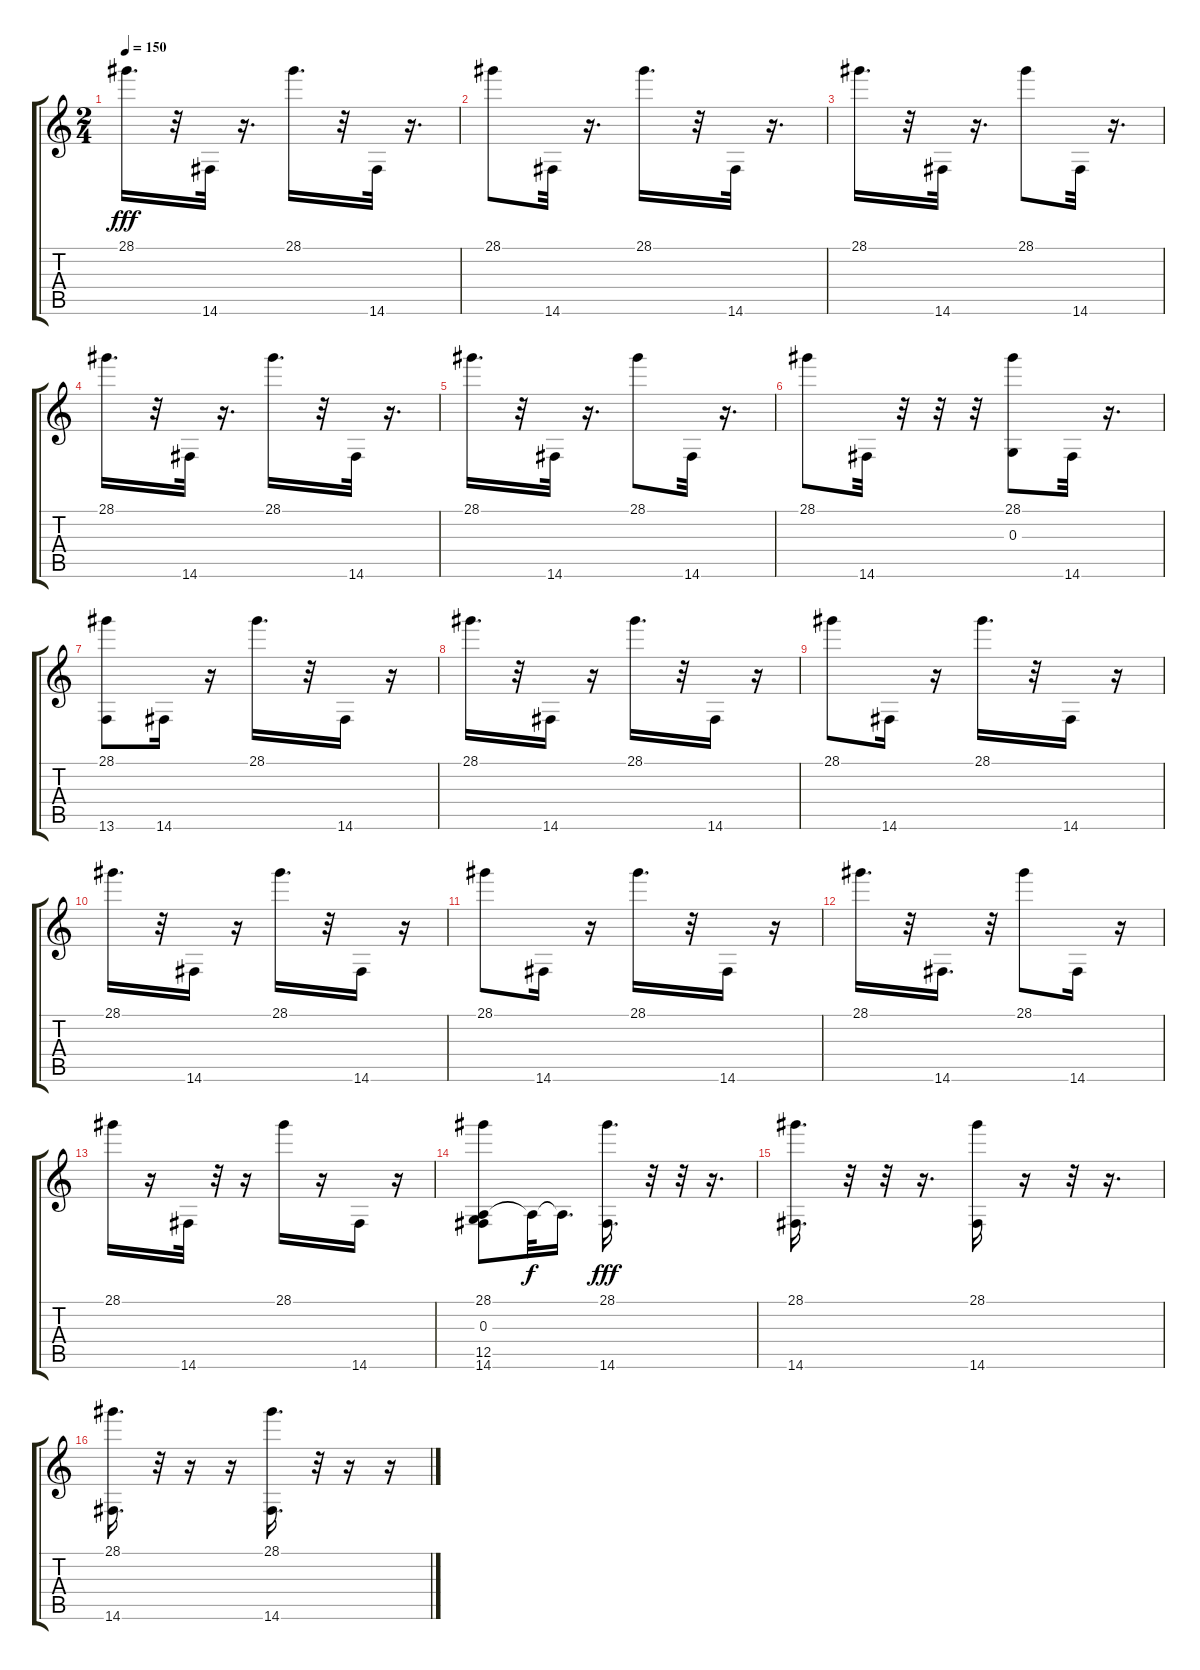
\track "" {instrument acousticgrandpiano}
\staff {score tabs}
\tuning (E4 B3 G3 D3 A2 E2) {hide}
\ts (2 4)
\tempo 150
\clef g2
\ks c
28.1.16{d dy fff} r.32 14.6.32 r.16{d} 28.1.16{d} r.32 14.6.32 r.16{d} |
28.1.8 14.6.32 r.16{d} 28.1.16{d} r.32 14.6.32 r.16{d} |
28.1.16{d} r.32 14.6.32 r.16{d} 28.1.8 14.6.32 r.16{d} |
28.1.16{d} r.32 14.6.32 r.16{d} 28.1.16{d} r.32 14.6.32 r.16{d} |
28.1.16{d} r.32 14.6.32 r.16{d} 28.1.8 14.6.32 r.16{d} |
28.1.8 14.6.32 r.32 r.32 r.32 (28.1 0.3).8 14.6.32 r.16{d} |
(28.1 13.6).8 14.6.16 r.16 28.1.16{d} r.32 14.6.16 r.16 |
28.1.16{d} r.32 14.6.16 r.16 28.1.16{d} r.32 14.6.16 r.16 |
28.1.8 14.6.16 r.16 28.1.16{d} r.32 14.6.16 r.16 |
28.1.16{d} r.32 14.6.16 r.16 28.1.16{d} r.32 14.6.16 r.16 |
28.1.8 14.6.16 r.16 28.1.16{d} r.32 14.6.16 r.16 |
28.1.16{d} r.32 14.6.16{d} r.32 28.1.8 14.6.16 r.16 |
28.1.16 r.16 14.6.32 r.32 r.16 28.1.16 r.16 14.6.16 r.16 |
(28.1 0.3 12.5 14.6).8 12.5{t}.32{dy f} 12.5{t}.16{d} (28.1 14.6).16{d dy fff} r.32 r.32 r.16{d} |
(28.1 14.6).16{d} r.32 r.32 r.16{d} (28.1 14.6).16 r.16 r.32 r.16{d} |
(28.1 14.6).16{d} r.32 r.16 r.16 (28.1 14.6).16{d} r.32 r.16 r.16
